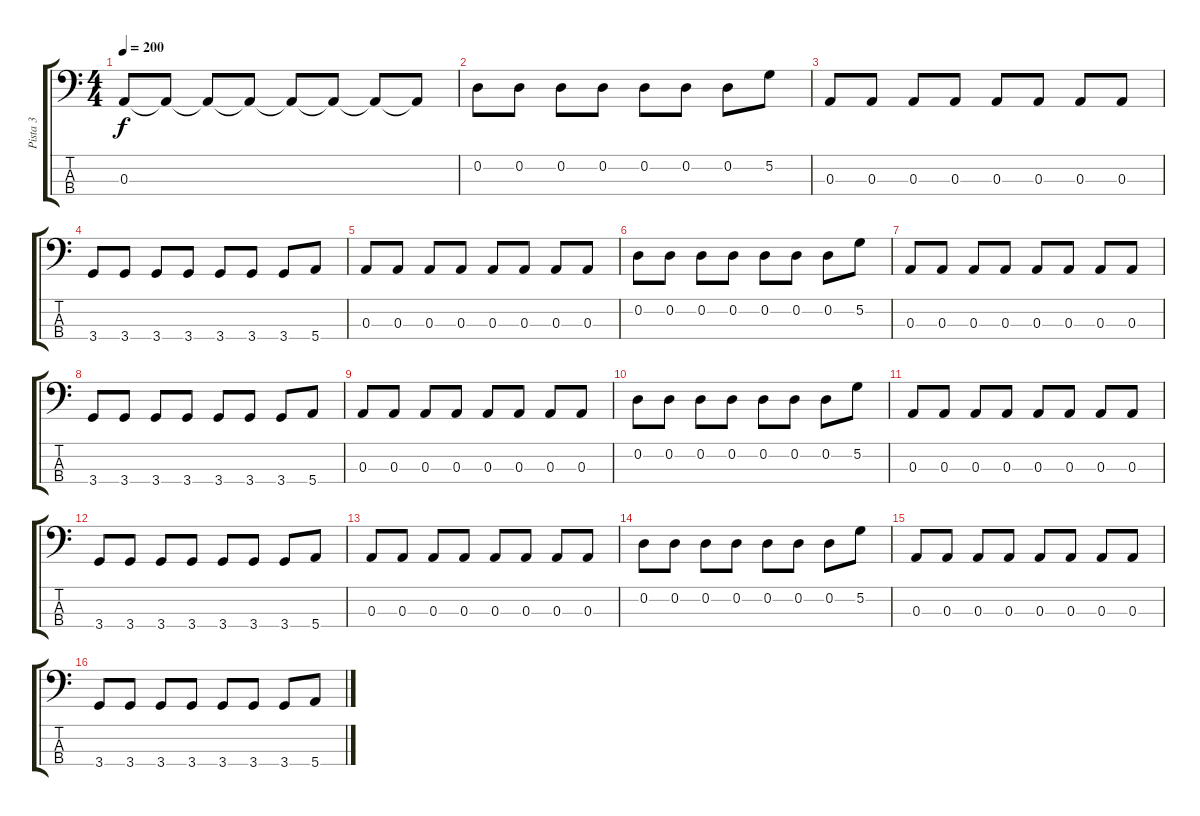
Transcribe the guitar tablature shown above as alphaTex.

\track ("Pista 3" "Pista 3") {instrument electricbassfinger}
\staff {score tabs}
\tuning (G2 D2 A1 E1) {hide}
\ts (4 4)
\tempo 200
\clef f4
\ks c
0.3.8{dy f} 0.3{t}.8 0.3{t}.8 0.3{t}.8 0.3{t}.8 0.3{t}.8 0.3{t}.8 0.3{t}.8 |
0.2.8 0.2.8 0.2.8 0.2.8 0.2.8 0.2.8 0.2.8 5.2.8 |
0.3.8 0.3.8 0.3.8 0.3.8 0.3.8 0.3.8 0.3.8 0.3.8 |
3.4.8 3.4.8 3.4.8 3.4.8 3.4.8 3.4.8 3.4.8 5.4.8 |
0.3.8 0.3.8 0.3.8 0.3.8 0.3.8 0.3.8 0.3.8 0.3.8 |
0.2.8 0.2.8 0.2.8 0.2.8 0.2.8 0.2.8 0.2.8 5.2.8 |
0.3.8 0.3.8 0.3.8 0.3.8 0.3.8 0.3.8 0.3.8 0.3.8 |
3.4.8 3.4.8 3.4.8 3.4.8 3.4.8 3.4.8 3.4.8 5.4.8 |
0.3.8 0.3.8 0.3.8 0.3.8 0.3.8 0.3.8 0.3.8 0.3.8 |
0.2.8 0.2.8 0.2.8 0.2.8 0.2.8 0.2.8 0.2.8 5.2.8 |
0.3.8 0.3.8 0.3.8 0.3.8 0.3.8 0.3.8 0.3.8 0.3.8 |
3.4.8 3.4.8 3.4.8 3.4.8 3.4.8 3.4.8 3.4.8 5.4.8 |
0.3.8 0.3.8 0.3.8 0.3.8 0.3.8 0.3.8 0.3.8 0.3.8 |
0.2.8 0.2.8 0.2.8 0.2.8 0.2.8 0.2.8 0.2.8 5.2.8 |
0.3.8 0.3.8 0.3.8 0.3.8 0.3.8 0.3.8 0.3.8 0.3.8 |
3.4.8 3.4.8 3.4.8 3.4.8 3.4.8 3.4.8 3.4.8 5.4.8
